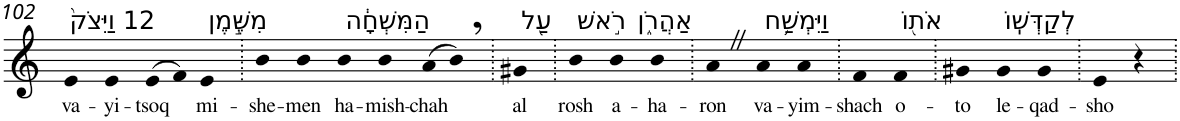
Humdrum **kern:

**kern	**text
*part1	*part1
*staff1	*staff1
*I"Piano	*
*I'Pno	*
!!LO:PB:g=z
*clefG2	*
*k[]	*
=102	=102
!LO:TX:a:t=12 וַיִּצֹק֙	!
!	!LO:LY:b
4e	va-
!	!LO:LY:b
4e	-yi-
!	!LO:LY:b
(>8e	-tsoq
8f)	.
!LO:TX:a:t=מִשֶּׁ֣מֶן	!
!	!LO:LY:b
4e	mi-
=103.	=103.
!	!LO:LY:b
4b	-she-
!	!LO:LY:b
4b	-men
!LO:TX:a:t=הַמִּשְׁחָ֔ה	!
!	!LO:LY:b
4b	ha-
!	!LO:LY:b
4b	-mish-
!	!LO:LY:b
(>8a	-chah
8b,)	.
=104.	=104.
!LO:TX:a:t=עַ֖ל	!
!	!LO:LY:b
4g#X	al
=105.	=105.
!LO:TX:a:t=רֹ֣אשׁ	!
!	!LO:LY:b
4b	rosh
!LO:TX:a:t=אַהֲרֹ֑ן	!
!	!LO:LY:b
4b	a-
!	!LO:LY:b
4b	-ha-
=106.	=106.
!	!LO:LY:b
4aZ	-ron
!LO:TX:a:t=וַיִּמְשַׁ֥ח	!
!	!LO:LY:b
4a	va-
!	!LO:LY:b
4a	-yim-
=107.	=107.
!	!LO:LY:b
4f	-shach
!LO:TX:a:t=אֹת֖וֹ	!
!	!LO:LY:b
4f	o-
=108.	=108.
!	!LO:LY:b
4g#X	-to
!LO:TX:a:t=לְקַדְּשֽׁוֹ	!
!	!LO:LY:b
4g#	le-
!	!LO:LY:b
4g#	-qad-
=109.	=109.
!	!LO:LY:b
4e	-sho
4r	.
=.	=.
*-	*-
